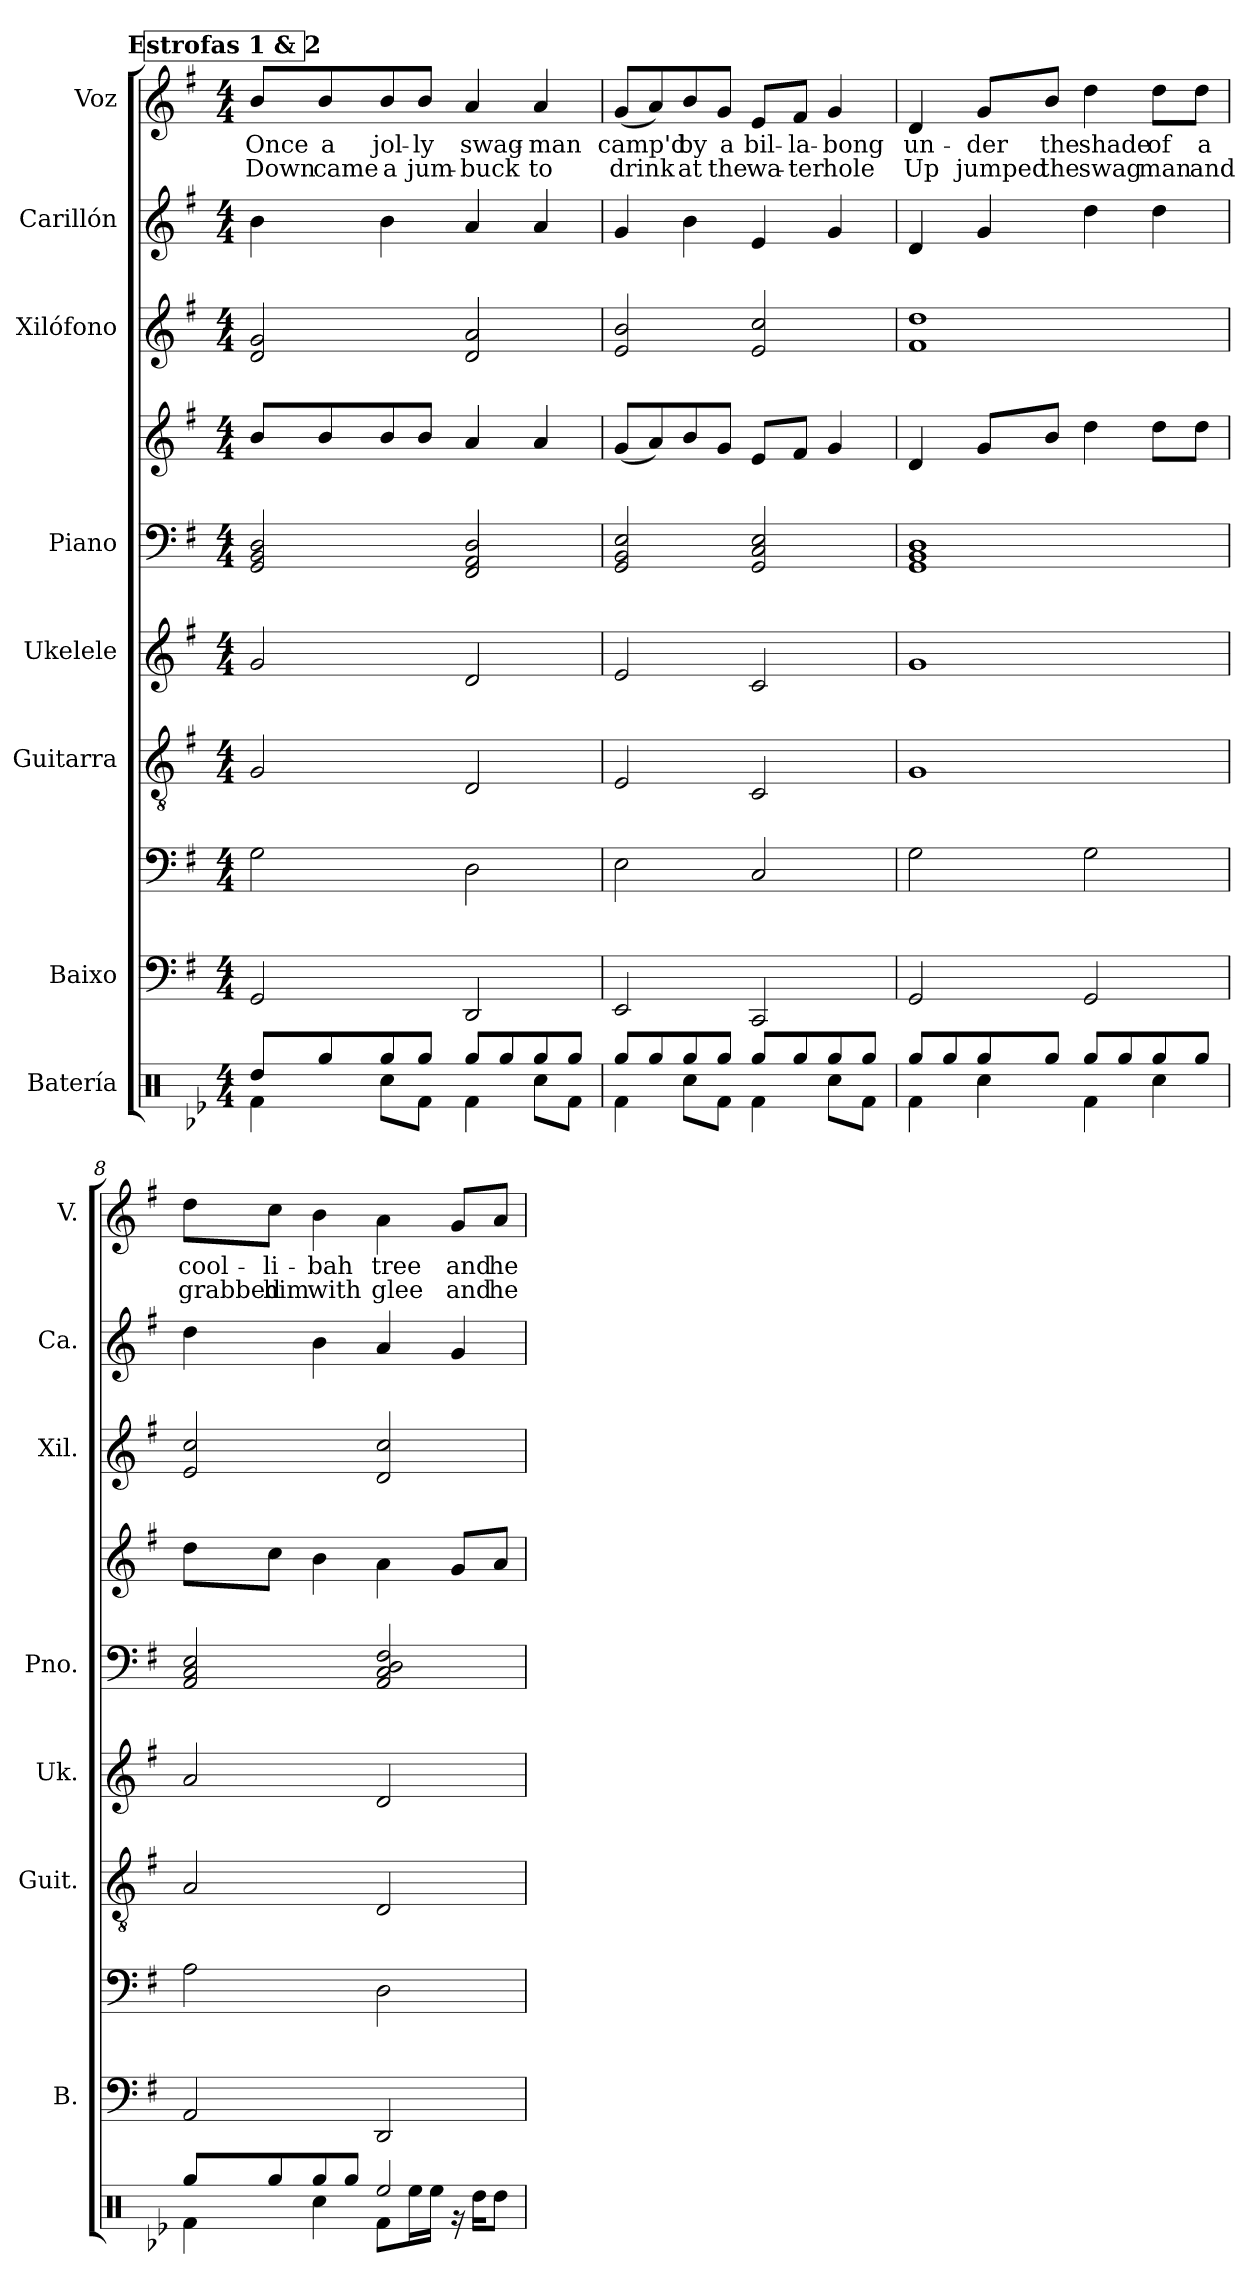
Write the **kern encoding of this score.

**kern	**kern	**kern	**kern	**kern	**kern	**kern	**kern	**kern	**kern	**text	**text
*part8	*part7	*part7	*part6	*part5	*part4	*part4	*part3	*part2	*part1	*part1	*part1
*staff10	*staff9	*staff8	*staff7	*staff6	*staff5	*staff4	*staff3	*staff2	*staff1	*staff1	*staff1
*I"Batería	*I"Baixo	*	*I"Guitarra	*I"Ukelele	*I"Piano	*	*I"Xilófono	*I"Carillón	*I"Voz	*	*
*	*I'B.	*	*I'Guit.	*I'Uk.	*I'Pno.	*	*I'Xil.	*I'Ca.	*I'V.	*	*
*clefX	*	*clefF4	*clefGv2	*clefG2	*clefF4	*clefG2	*clefG2	*clefG2	*clefG2	*	*
*	*ITrd7c12	*ITrd7c12	*	*	*	*	*ITrd-7c-12	*ITrd-14c-24	*	*	*
*k[b-e-]	*k[f#]	*k[f#]	*k[f#]	*k[f#]	*k[f#]	*k[f#]	*k[f#]	*k[f#]	*k[f#]	*	*
*M4/4	*M4/4	*M4/4	*M4/4	*M4/4	*M4/4	*M4/4	*M4/4	*M4/4	*M4/4	*	*
!!LO:REH:place=s1:a:B:fs=14:t=Estrofas 1 & 2
=5	=5	=5	=5	=5	=5	=5	=5	=5	=5	=5	=5
*^	*	*	*	*	*	*	*	*	*	*	*
!	!	!	!	!	!	!	!	!	!	!	!LO:LY:b	!LO:LY:b
8Rdd/L	4Rf\	2GGG	2GG\	2G/	2g/	2GG/ 2BB/ 2D/	8b/L	2dd/ 2gg/	4bbb\	8b/L	Once	Down
!	!	!	!	!	!	!	!	!	!	!	!LO:LY:b	!LO:LY:b
8Rgg/	.	.	.	.	.	.	8b/	.	.	8b/	a	came
!	!	!	!	!	!	!	!	!	!	!	!LO:LY:b	!LO:LY:b
8Rgg/	8Rcc\L	.	.	.	.	.	8b/	.	4bbb\	8b/	jol-	a
!	!	!	!	!	!	!	!	!	!	!	!LO:LY:b	!LO:LY:b
8Rgg/J	8Rf\J	.	.	.	.	.	8b/J	.	.	8b/J	-ly	jum-
!	!	!	!	!	!	!	!	!	!	!	!LO:LY:b	!LO:LY:b
8Rgg/L	4Rf\	2DDD	2DD\	2D/	2d/	2FF#/ 2AA/ 2D/	4a/	2dd/ 2aa/	4aaa/	4a/	swag-	-buck
8Rgg/	.	.	.	.	.	.	.	.	.	.	.	.
!	!	!	!	!	!	!	!	!	!	!	!LO:LY:b	!LO:LY:b
8Rgg/	8Rcc\L	.	.	.	.	.	4a/	.	4aaa/	4a/	-man	to
8Rgg/J	8Rf\J	.	.	.	.	.	.	.	.	.	.	.
!!LO:PB:g=z
=6	=6	=6	=6	=6	=6	=6	=6	=6	=6	=6	=6	=6
!	!	!	!	!	!	!	!	!	!	!	!LO:LY:b	!LO:LY:b
8Rgg/L	4Rf\	2EEE	2EE\	2E/	2e/	2GG/ 2BB/ 2E/	(<8g/L	2ee/ 2bb/	4ggg/	(<8g/L	camp'd	drink
8Rgg/	.	.	.	.	.	.	8a/)	.	.	8a/)	.	.
!	!	!	!	!	!	!	!	!	!	!	!LO:LY:b	!LO:LY:b
8Rgg/	8Rcc\L	.	.	.	.	.	8b/	.	4bbb\	8b/	by	at
!	!	!	!	!	!	!	!	!	!	!	!LO:LY:b	!LO:LY:b
8Rgg/J	8Rf\J	.	.	.	.	.	8g/J	.	.	8g/J	a	the
!	!	!	!	!	!	!	!	!	!	!	!LO:LY:b	!LO:LY:b
8Rgg/L	4Rf\	2CCC	2CC/	2C/	2c/	2GG/ 2C/ 2E/	8e/L	2ee/ 2ccc/	4eee/	8e/L	bil-	wa-
!	!	!	!	!	!	!	!	!	!	!	!LO:LY:b	!LO:LY:b
8Rgg/	.	.	.	.	.	.	8f#/J	.	.	8f#/J	-la-	-ter
!	!	!	!	!	!	!	!	!	!	!	!LO:LY:b	!LO:LY:b
8Rgg/	8Rcc\L	.	.	.	.	.	4g/	.	4ggg/	4g/	-bong	hole
8Rgg/J	8Rf\J	.	.	.	.	.	.	.	.	.	.	.
=7	=7	=7	=7	=7	=7	=7	=7	=7	=7	=7	=7	=7
!	!	!	!	!	!	!	!	!	!	!	!LO:LY:b	!LO:LY:b
8Rgg/L	4Rf\	2GGG	2GG\	1G	1g	1GG 1BB 1D	4d/	1ff# 1ddd	4ddd/	4d/	un-	Up
8Rgg/	.	.	.	.	.	.	.	.	.	.	.	.
!	!	!	!	!	!	!	!	!	!	!	!LO:LY:b	!LO:LY:b
8Rgg/	4Rcc\	.	.	.	.	.	8g/L	.	4ggg/	8g/L	-der	jumped
!	!	!	!	!	!	!	!	!	!	!	!LO:LY:b	!LO:LY:b
8Rgg/J	.	.	.	.	.	.	8b/J	.	.	8b/J	the	the
!	!	!	!	!	!	!	!	!	!	!	!LO:LY:b	!LO:LY:b
8Rgg/L	4Rf\	2GGG	2GG\	.	.	.	4dd\	.	4dddd\	4dd\	shade	swag
8Rgg/	.	.	.	.	.	.	.	.	.	.	.	.
!	!	!	!	!	!	!	!	!	!	!	!LO:LY:b	!LO:LY:b
8Rgg/	4Rcc\	.	.	.	.	.	8dd\L	.	4dddd\	8dd\L	of	man
!	!	!	!	!	!	!	!	!	!	!	!LO:LY:b	!LO:LY:b
8Rgg/J	.	.	.	.	.	.	8dd\J	.	.	8dd\J	a	and
=8	=8	=8	=8	=8	=8	=8	=8	=8	=8	=8	=8	=8
!	!	!	!	!	!	!	!	!	!	!	!LO:LY:b	!LO:LY:b
8Rgg/L	4Rf\	2AAA	2AA\	2A/	2a/	2AA/ 2C/ 2E/	8dd\L	2ee/ 2ccc/	4dddd\	8dd\L	cool-	grabbed
!	!	!	!	!	!	!	!	!	!	!	!LO:LY:b	!LO:LY:b
8Rgg/	.	.	.	.	.	.	8cc\J	.	.	8cc\J	-li-	him
!	!	!	!	!	!	!	!	!	!	!	!LO:LY:b	!LO:LY:b
8Rgg/	4Rcc\	.	.	.	.	.	4b\	.	4bbb\	4b\	-bah	with
8Rgg/J	.	.	.	.	.	.	.	.	.	.	.	.
!	!	!	!	!	!	!	!	!	!	!	!LO:LY:b	!LO:LY:b
2Ree/	8Rf\L	2DDD	2DD\	2D/	2d/	2AA/ 2C/ 2D/ 2F#/	4a\	2dd/ 2ccc/	4aaa/	4a\	tree	glee
.	16Ree\L	.	.	.	.	.	.	.	.	.	.	.
.	16Ree\JJ	.	.	.	.	.	.	.	.	.	.	.
!	!	!	!	!	!	!	!	!	!	!	!LO:LY:b	!LO:LY:b
.	16r	.	.	.	.	.	8g/L	.	4ggg/	8g/L	and	and
.	16Rdd\KL	.	.	.	.	.	.	.	.	.	.	.
!	!	!	!	!	!	!	!	!	!	!	!LO:LY:b	!LO:LY:b
.	8Rdd\J	.	.	.	.	.	8a/J	.	.	8a/J	he	he
*v	*v	*	*	*	*	*	*	*	*	*	*	*
=	=	=	=	=	=	=	=	=	=	=	=
*-	*-	*-	*-	*-	*-	*-	*-	*-	*-	*-	*-
